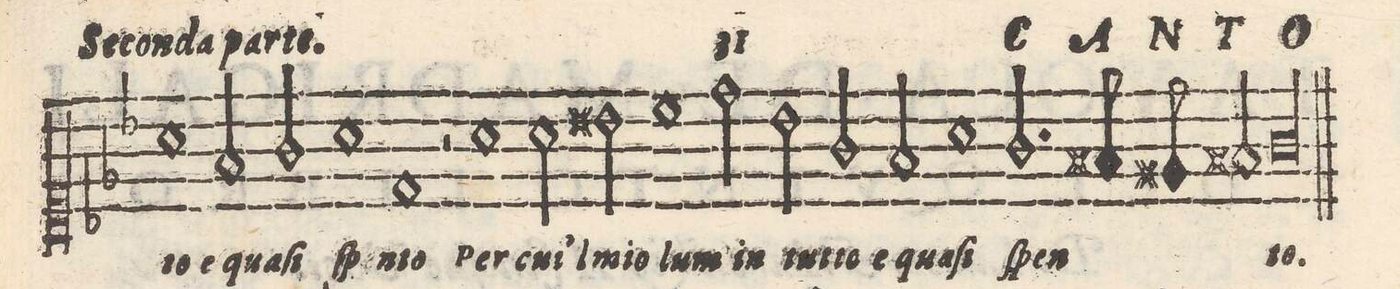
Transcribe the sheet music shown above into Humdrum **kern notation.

**kern	**text
*I"CANTO	*
*clefC1	*
*k[b-e-]	*
*met(C|)	*
*M2/2	*
1a	-to
=112-	=112-
2f/	qua-
2g/	-ſi
=113-	=113-
1a	ſpe-
=114-	=114-
1d	-nto
=115-	=115-
2r	.
1a\	Per
=116-	=116-
2a\	cui'l
=117-	=117-
2bn\	mio
1cc\	lum-
=118-	=118-
2dd\	-in
=119-	=119-
2b-y\	tut-
2g/	-to
=120-	=120-
2f/	e qua -
1a\	-ſi
=121-	=121-
2.g/	-ſpen-
=122-	=122-
8f#X/	.
8en/	.
2f#X/	.
=123-	=123-
00g/	-to.
=124||	=124||
*clefC1	*
*k[b-e-]	*
*M2/2	*
*met(C|)	*
*-	*-
